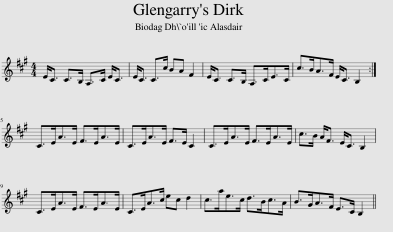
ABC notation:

X:1
L:1/8
M:4/4
I:linebreak $
K:A
V:1 treble
V:1
 E<C C>B, A,>C E<C | E<C C>c BA F2 | E<C C>B, A,>CE>C | c>BA>F E<C B,2 :|$ C>EA>E F>EA>E | %5
 C>EA>E F>E C2 | C>EA>E F>EA>E | c>B A<F E<C B,2 |$ C>EA>E F>EA>E | C>EA>c ec d2 | %10
 c>ae>c d>Bc>A | B>GA>F E>C B,2 || %12
